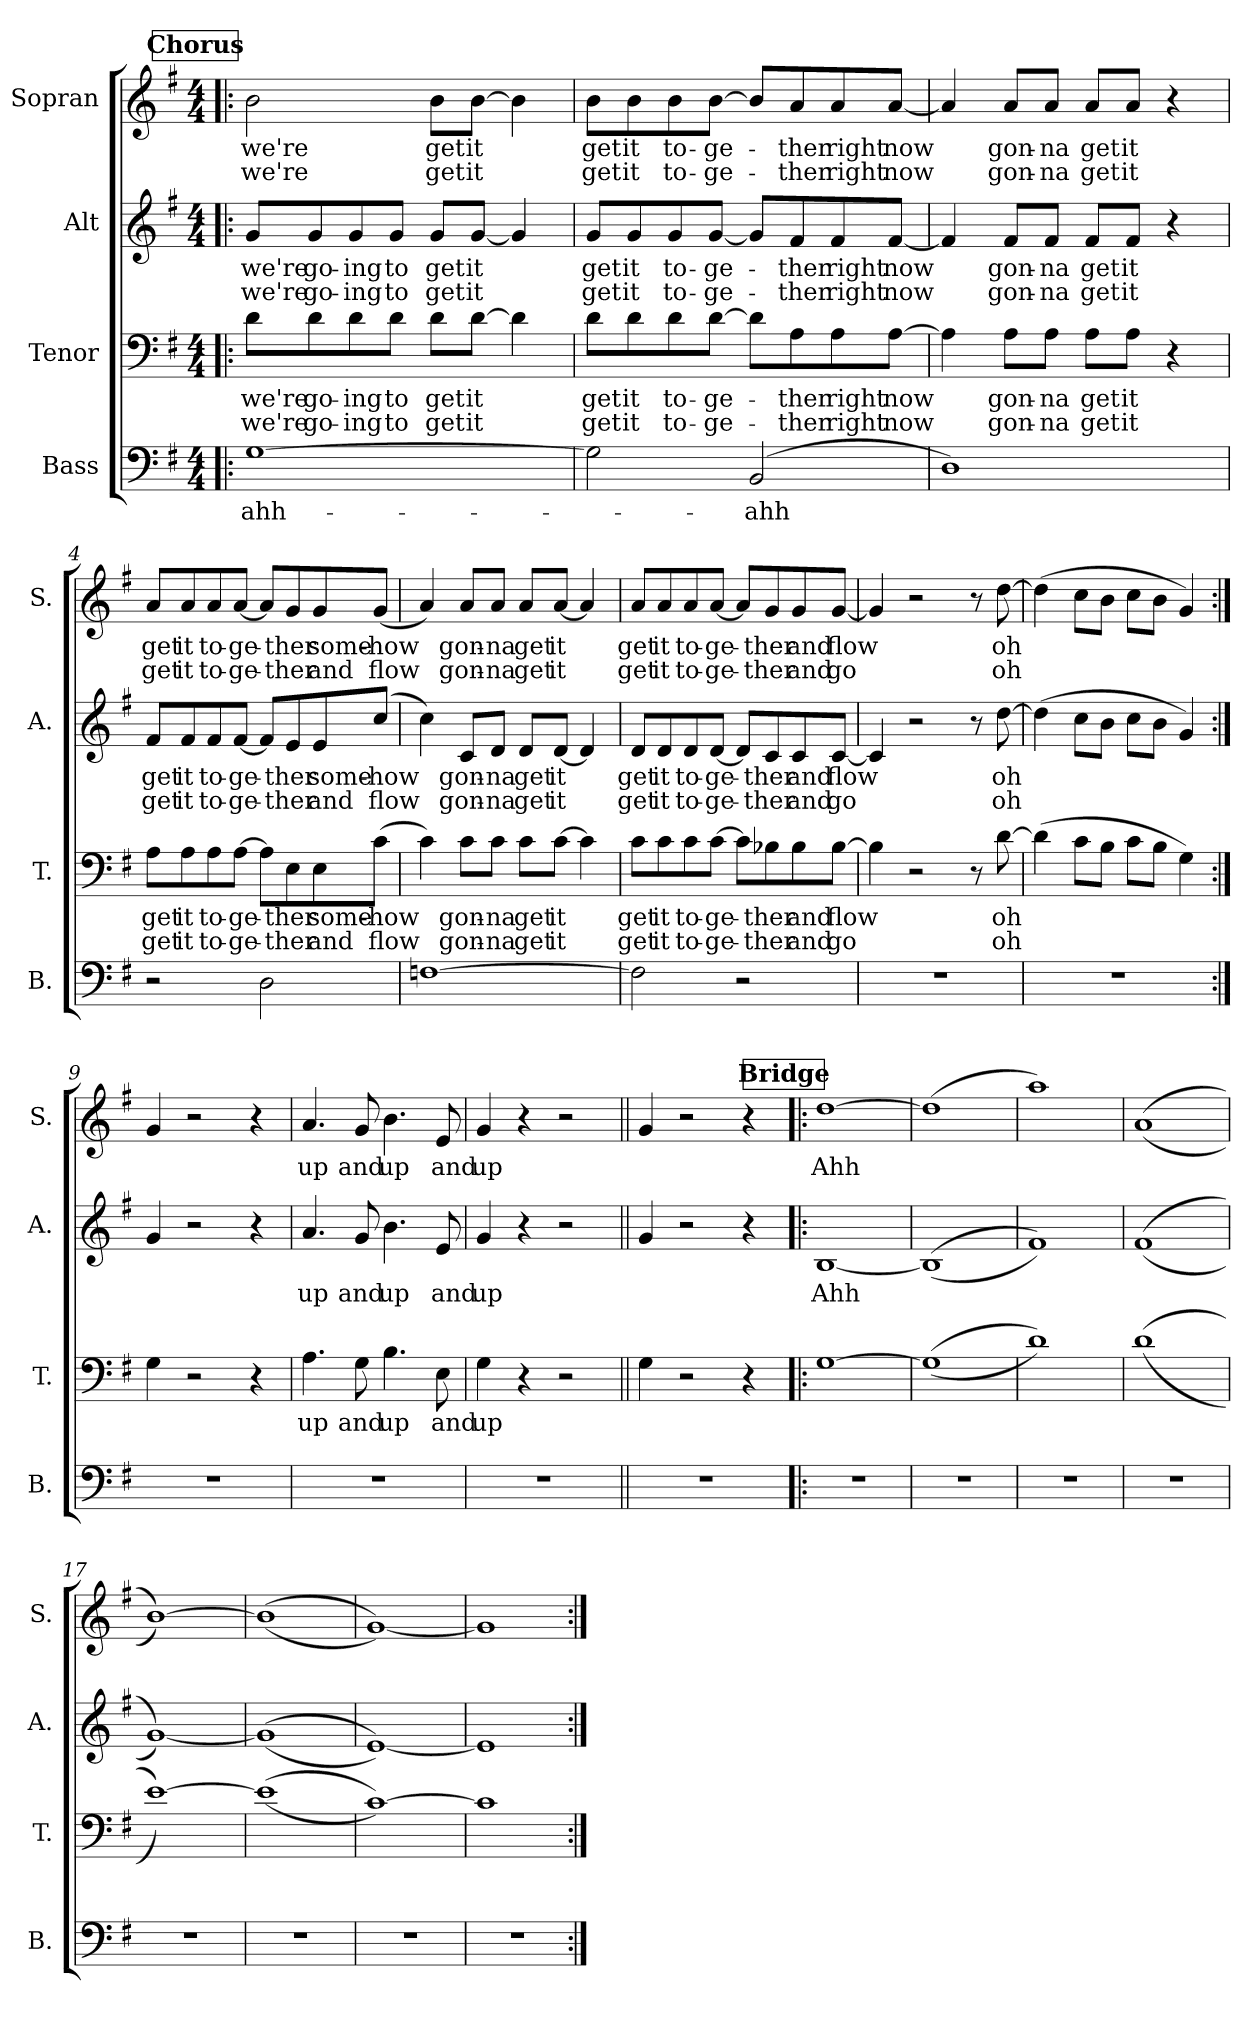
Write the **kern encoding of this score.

**kern	**text	**kern	**text	**text	**kern	**text	**text	**kern	**text	**text
*part4	*part4	*part3	*part3	*part3	*part2	*part2	*part2	*part1	*part1	*part1
*staff4	*staff4	*staff3	*staff3	*staff3	*staff2	*staff2	*staff2	*staff1	*staff1	*staff1
*I"Bass	*	*I"Tenor	*	*	*I"Alt	*	*	*I"Sopran	*	*
*I'B.	*	*I'T.	*	*	*I'A.	*	*	*I'S.	*	*
*clefF4	*	*clefF4	*	*	*clefG2	*	*	*clefG2	*	*
*k[f#]	*	*k[f#]	*	*	*k[f#]	*	*	*k[f#]	*	*
*M4/4	*	*M4/4	*	*	*M4/4	*	*	*M4/4	*	*
!!LO:REH:place=s1:a:B:fs=14:t=Chorus
=1!|:	=1!|:	=1!|:	=1!|:	=1!|:	=1!|:	=1!|:	=1!|:	=1!|:	=1!|:	=1!|:
!	!LO:LY:b	!	!LO:LY:b	!LO:LY:b	!	!LO:LY:b	!LO:LY:b	!	!LO:LY:b	!LO:LY:b
[1G	ahh-	8d\L	we're	we're	8g/L	we're	we're	2b\	we're	we're
!	!	!	!LO:LY:b	!LO:LY:b	!	!LO:LY:b	!LO:LY:b	!	!	!
.	.	8d\	go-	go-	8g/	go-	go-	.	.	.
!	!	!	!LO:LY:b	!LO:LY:b	!	!LO:LY:b	!LO:LY:b	!	!	!
.	.	8d\	-ing	-ing	8g/	-ing	-ing	.	.	.
!	!	!	!LO:LY:b	!LO:LY:b	!	!LO:LY:b	!LO:LY:b	!	!	!
.	.	8d\J	to	to	8g/J	to	to	.	.	.
!	!	!	!LO:LY:b	!LO:LY:b	!	!LO:LY:b	!LO:LY:b	!	!LO:LY:b	!LO:LY:b
.	.	8d\L	get	get	8g/L	get	get	8b\L	get	get
!	!	!	!LO:LY:b	!LO:LY:b	!	!LO:LY:b	!LO:LY:b	!	!LO:LY:b	!LO:LY:b
.	.	[8d\J	it	it	[8g/J	it	it	[8b\J	it	it
.	.	4d\]	.	.	4g/]	.	.	4b\]	.	.
=2	=2	=2	=2	=2	=2	=2	=2	=2	=2	=2
!	!	!	!LO:LY:b	!LO:LY:b	!	!LO:LY:b	!LO:LY:b	!	!LO:LY:b	!LO:LY:b
2G\]	.	8d\L	get	get	8g/L	get	get	8b\L	get	get
!	!	!	!LO:LY:b	!LO:LY:b	!	!LO:LY:b	!LO:LY:b	!	!LO:LY:b	!LO:LY:b
.	.	8d\	it	it	8g/	it	it	8b\	it	it
!	!	!	!LO:LY:b	!LO:LY:b	!	!LO:LY:b	!LO:LY:b	!	!LO:LY:b	!LO:LY:b
.	.	8d\	to-	to-	8g/	to-	to-	8b\	to-	to-
!	!	!	!LO:LY:b	!LO:LY:b	!	!LO:LY:b	!LO:LY:b	!	!LO:LY:b	!LO:LY:b
.	.	[8d\J	-ge-	-ge-	[8g/J	-ge-	-ge-	[8b\J	-ge-	-ge-
!	!LO:LY:b	!	!	!	!	!	!	!	!	!
(2BB/	ahh	8d\L]	.	.	8g/L]	.	.	8b/L]	.	.
!	!	!	!LO:LY:b	!LO:LY:b	!	!LO:LY:b	!LO:LY:b	!	!LO:LY:b	!LO:LY:b
.	.	8A\	ther	-ther	8f#/	ther	-ther	8a/	ther	-ther
!	!	!	!LO:LY:b	!LO:LY:b	!	!LO:LY:b	!LO:LY:b	!	!LO:LY:b	!LO:LY:b
.	.	8A\	right	right	8f#/	right	right	8a/	right	right
!	!	!	!LO:LY:b	!LO:LY:b	!	!LO:LY:b	!LO:LY:b	!	!LO:LY:b	!LO:LY:b
.	.	[8A\J	now	now	[8f#/J	now	now	[8a/J	now	now
=3	=3	=3	=3	=3	=3	=3	=3	=3	=3	=3
1D)	.	4A\]	.	.	4f#/]	.	.	4a/]	.	.
!	!	!	!LO:LY:b	!LO:LY:b	!	!LO:LY:b	!LO:LY:b	!	!LO:LY:b	!LO:LY:b
.	.	8A\L	gon-	gon-	8f#/L	gon-	gon-	8a/L	gon-	gon-
!	!	!	!LO:LY:b	!LO:LY:b	!	!LO:LY:b	!LO:LY:b	!	!LO:LY:b	!LO:LY:b
.	.	8A\J	-na	-na	8f#/J	-na	-na	8a/J	-na	-na
!	!	!	!LO:LY:b	!LO:LY:b	!	!LO:LY:b	!LO:LY:b	!	!LO:LY:b	!LO:LY:b
.	.	8A\L	get	get	8f#/L	get	get	8a/L	get	get
!	!	!	!LO:LY:b	!LO:LY:b	!	!LO:LY:b	!LO:LY:b	!	!LO:LY:b	!LO:LY:b
.	.	8A\J	it	it	8f#/J	it	it	8a/J	it	it
.	.	4r	.	.	4r	.	.	4r	.	.
!!LO:LB:g=z
=4	=4	=4	=4	=4	=4	=4	=4	=4	=4	=4
!	!	!	!LO:LY:b	!LO:LY:b	!	!LO:LY:b	!LO:LY:b	!	!LO:LY:b	!LO:LY:b
2r	.	8A\L	get	get	8f#/L	get	get	8a/L	get	get
!	!	!	!LO:LY:b	!LO:LY:b	!	!LO:LY:b	!LO:LY:b	!	!LO:LY:b	!LO:LY:b
.	.	8A\	it	it	8f#/	it	it	8a/	it	it
!	!	!	!LO:LY:b	!LO:LY:b	!	!LO:LY:b	!LO:LY:b	!	!LO:LY:b	!LO:LY:b
.	.	8A\	to-	to-	8f#/	to-	to-	8a/	to-	to-
!	!	!	!LO:LY:b	!LO:LY:b	!	!LO:LY:b	!LO:LY:b	!	!LO:LY:b	!LO:LY:b
.	.	[8A\J	-ge-	-ge-	[8f#/J	-ge-	-ge-	[8a/J	-ge-	-ge-
2D\	.	8A\L]	.	.	8f#/L]	.	.	8a/L]	.	.
!	!	!	!LO:LY:b	!LO:LY:b	!	!LO:LY:b	!LO:LY:b	!	!LO:LY:b	!LO:LY:b
.	.	8E\	ther	-ther	8e/	ther	-ther	8g/	ther	-ther
!	!	!	!LO:LY:b	!LO:LY:b	!	!LO:LY:b	!LO:LY:b	!	!LO:LY:b	!LO:LY:b
.	.	8E\	some-	and	8e/	some-	and	8g/	some-	and
!	!	!	!LO:LY:b	!LO:LY:b	!	!LO:LY:b	!LO:LY:b	!	!LO:LY:b	!LO:LY:b
.	.	(8c\J	-how	flow	(8cc/J	-how	flow	(8g/J	-how	flow
=5	=5	=5	=5	=5	=5	=5	=5	=5	=5	=5
[1Fn	.	4c\)	.	.	4cc\)	.	.	4a/)	.	.
!	!	!	!LO:LY:b	!LO:LY:b	!	!LO:LY:b	!LO:LY:b	!	!LO:LY:b	!LO:LY:b
.	.	8c\L	-gon-	gon-	8c/L	-gon-	gon-	8a/L	-gon-	gon-
!	!	!	!LO:LY:b	!LO:LY:b	!	!LO:LY:b	!LO:LY:b	!	!LO:LY:b	!LO:LY:b
.	.	8c\J	-na	-na	8d/J	-na	-na	8a/J	-na	-na
!	!	!	!LO:LY:b	!LO:LY:b	!	!LO:LY:b	!LO:LY:b	!	!LO:LY:b	!LO:LY:b
.	.	8c\L	get	get	8d/L	get	get	8a/L	get	get
!	!	!	!LO:LY:b	!LO:LY:b	!	!LO:LY:b	!LO:LY:b	!	!LO:LY:b	!LO:LY:b
.	.	[8c\J	it	it	[8d/J	it	it	[8a/J	it	it
.	.	4c\]	.	.	4d/]	.	.	4a/]	.	.
=6	=6	=6	=6	=6	=6	=6	=6	=6	=6	=6
!	!	!	!LO:LY:b	!LO:LY:b	!	!LO:LY:b	!LO:LY:b	!	!LO:LY:b	!LO:LY:b
2Fn\]	.	8c\L	get	get	8d/L	get	get	8a/L	get	get
!	!	!	!LO:LY:b	!LO:LY:b	!	!LO:LY:b	!LO:LY:b	!	!LO:LY:b	!LO:LY:b
.	.	8c\	it	it	8d/	it	it	8a/	it	it
!	!	!	!LO:LY:b	!LO:LY:b	!	!LO:LY:b	!LO:LY:b	!	!LO:LY:b	!LO:LY:b
.	.	8c\	to-	to-	8d/	to-	to-	8a/	to-	to-
!	!	!	!LO:LY:b	!LO:LY:b	!	!LO:LY:b	!LO:LY:b	!	!LO:LY:b	!LO:LY:b
.	.	[8c\J	-ge-	-ge-	[8d/J	-ge-	-ge-	[8a/J	-ge-	-ge-
2r	.	8c\L]	.	.	8d/L]	.	.	8a/L]	.	.
!	!	!	!LO:LY:b	!LO:LY:b	!	!LO:LY:b	!LO:LY:b	!	!LO:LY:b	!LO:LY:b
.	.	8B-X\	ther	-ther	8c/	ther	-ther	8g/	ther	-ther
!	!	!	!LO:LY:b	!LO:LY:b	!	!LO:LY:b	!LO:LY:b	!	!LO:LY:b	!LO:LY:b
.	.	8B-\	and	and	8c/	and	and	8g/	and	and
!	!	!	!LO:LY:b	!LO:LY:b	!	!LO:LY:b	!LO:LY:b	!	!LO:LY:b	!LO:LY:b
.	.	[8B-\J	flow	go	[8c/J	flow	go	[8g/J	flow	go
!!LO:PB:g=z
=7	=7	=7	=7	=7	=7	=7	=7	=7	=7	=7
1r	.	4B-\]	.	.	4c/]	.	.	4g/]	.	.
.	.	2r	.	.	2r	.	.	2r	.	.
.	.	8r	.	.	8r	.	.	8r	.	.
!	!	!	!LO:LY:b	!LO:LY:b	!	!LO:LY:b	!LO:LY:b	!	!LO:LY:b	!LO:LY:b
.	.	[8d\	oh	oh	[8dd\	oh	oh	[8dd\	oh	oh
=8	=8	=8	=8	=8	=8	=8	=8	=8	=8	=8
1r	.	(4d\]	.	.	(4dd\]	.	.	(4dd\]	.	.
.	.	8c\L	.	.	8cc\L	.	.	8cc\L	.	.
.	.	8B\J	.	.	8b\J	.	.	8b\J	.	.
.	.	8c\L	.	.	8cc\L	.	.	8cc\L	.	.
.	.	8B\J	.	.	8b\J	.	.	8b\J	.	.
.	.	4G\)	.	.	4g/)	.	.	4g/)	.	.
=9:|!	=9:|!	=9:|!	=9:|!	=9:|!	=9:|!	=9:|!	=9:|!	=9:|!	=9:|!	=9:|!
1r	.	4G\	.	.	4g/	.	.	4g/	.	.
.	.	2r	.	.	2r	.	.	2r	.	.
.	.	4r	.	.	4r	.	.	4r	.	.
=10	=10	=10	=10	=10	=10	=10	=10	=10	=10	=10
!	!	!	!LO:LY:b	!	!	!LO:LY:b	!	!	!LO:LY:b	!
1r	.	4.A\	up	.	4.a/	up	.	4.a/	up	.
!	!	!	!LO:LY:b	!	!	!LO:LY:b	!	!	!LO:LY:b	!
.	.	8G\	and	.	8g/	and	.	8g/	and	.
!	!	!	!LO:LY:b	!	!	!LO:LY:b	!	!	!LO:LY:b	!
.	.	4.B\	up	.	4.b\	up	.	4.b\	up	.
!	!	!	!LO:LY:b	!	!	!LO:LY:b	!	!	!LO:LY:b	!
.	.	8E\	and	.	8e/	and	.	8e/	and	.
=11	=11	=11	=11	=11	=11	=11	=11	=11	=11	=11
!	!	!	!LO:LY:b	!	!	!LO:LY:b	!	!	!LO:LY:b	!
1r	.	4G\	up	.	4g/	up	.	4g/	up	.
.	.	4r	.	.	4r	.	.	4r	.	.
.	.	2r	.	.	2r	.	.	2r	.	.
!!LO:LB:g=z
=12||	=12||	=12||	=12||	=12||	=12||	=12||	=12||	=12||	=12||	=12||
1r	.	4G\	.	.	4g/	.	.	4g/	.	.
.	.	2r	.	.	2r	.	.	2r	.	.
.	.	4r	.	.	4r	.	.	4r	.	.
!!LO:REH:place=s1:a:B:fs=14:t=Bridge
=13!|:	=13!|:	=13!|:	=13!|:	=13!|:	=13!|:	=13!|:	=13!|:	=13!|:	=13!|:	=13!|:
!	!	!	!	!	!	!LO:LY:b	!	!	!LO:LY:b	!
1r	.	[1G	.	.	[1B	Ahh	.	[1dd	-Ahh	.
=14	=14	=14	=14	=14	=14	=14	=14	=14	=14	=14
1r	.	((1G]	.	.	((1B]	.	.	(1dd]	.	.
=15	=15	=15	=15	=15	=15	=15	=15	=15	=15	=15
1r	.	1d))	.	.	1f#))	.	.	1aa)	.	.
!!LO:LB:g=z
=16	=16	=16	=16	=16	=16	=16	=16	=16	=16	=16
1r	.	((1d	.	.	((1f#	.	.	((1a	.	.
=17	=17	=17	=17	=17	=17	=17	=17	=17	=17	=17
1r	.	[1e))	.	.	[1g))	.	.	[1b))	.	.
=18	=18	=18	=18	=18	=18	=18	=18	=18	=18	=18
1r	.	((1e]	.	.	((1g]	.	.	((1b]	.	.
=19	=19	=19	=19	=19	=19	=19	=19	=19	=19	=19
1r	.	[1c))	.	.	[1e))	.	.	[1g))	.	.
=20	=20	=20	=20	=20	=20	=20	=20	=20	=20	=20
1r	.	1c]	.	.	1e]	.	.	1g]	.	.
=:|!	=:|!	=:|!	=:|!	=:|!	=:|!	=:|!	=:|!	=:|!	=:|!	=:|!
*-	*-	*-	*-	*-	*-	*-	*-	*-	*-	*-
